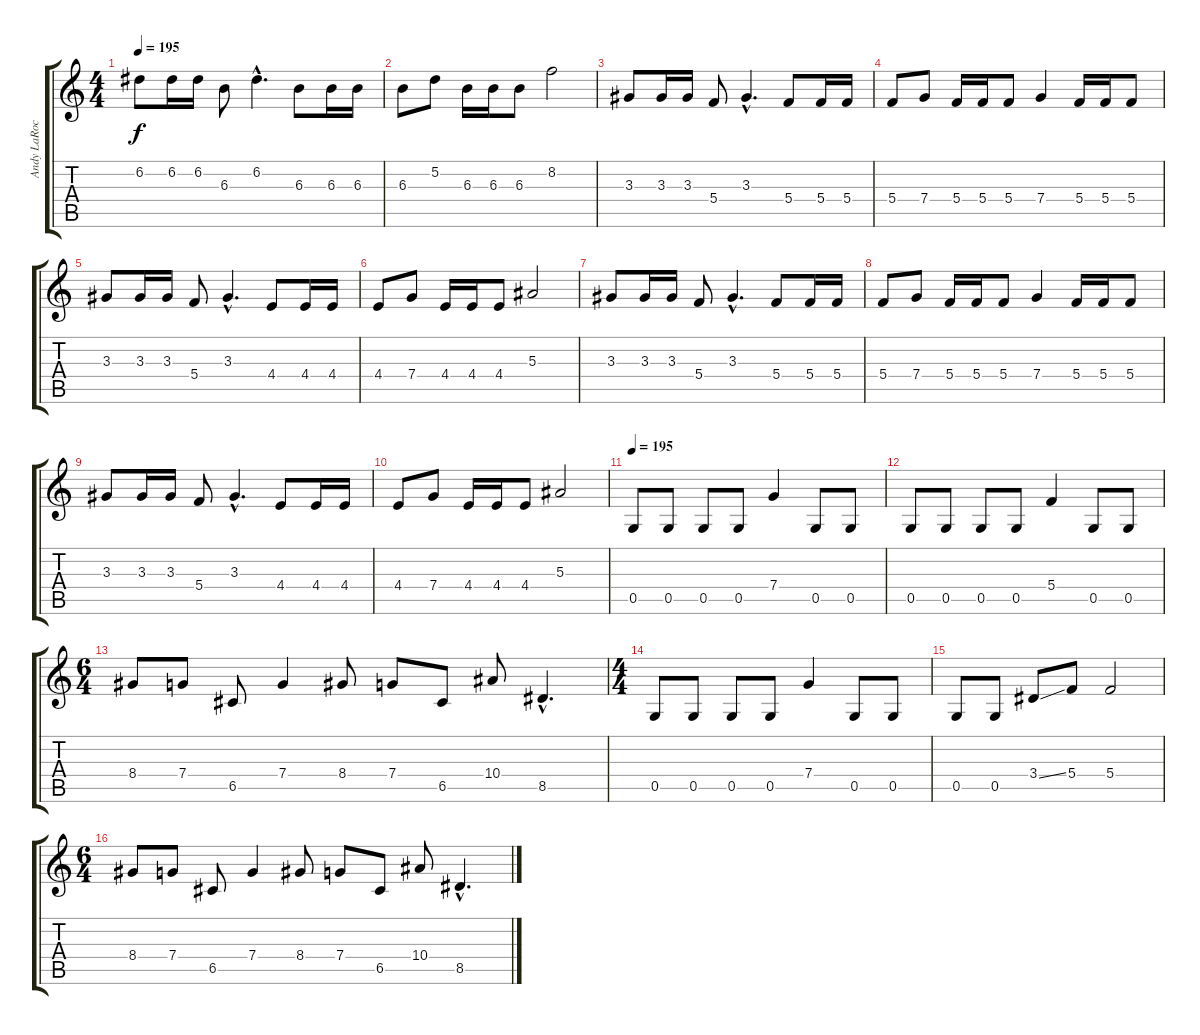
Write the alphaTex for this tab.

\track ("Andy LaRocque" "Andy LaRoc") {instrument distortionguitar}
\staff {score tabs}
\tuning (D4 A3 F3 C3 G2 D2) {hide}
\ts (4 4)
\tempo 195
\clef g2
\ks c
6.2.8{dy f} 6.2.16 6.2.16 6.3.8 6.2{hac}.4{d} 6.3.8 6.3.16 6.3.16 |
6.3.8 5.2.8 6.3.16 6.3.16 6.3.8 8.2.2 |
3.3.8 3.3.16 3.3.16 5.4.8 3.3{hac}.4{d} 5.4.8 5.4.16 5.4.16 |
5.4.8 7.4.8 5.4.16 5.4.16 5.4.8 7.4.4 5.4.16 5.4.16 5.4.8 |
3.3.8 3.3.16 3.3.16 5.4.8 3.3{hac}.4{d} 4.4.8 4.4.16 4.4.16 |
4.4.8 7.4.8 4.4.16 4.4.16 4.4.8 5.3.2 |
3.3.8 3.3.16 3.3.16 5.4.8 3.3{hac}.4{d} 5.4.8 5.4.16 5.4.16 |
5.4.8 7.4.8 5.4.16 5.4.16 5.4.8 7.4.4 5.4.16 5.4.16 5.4.8 |
3.3.8 3.3.16 3.3.16 5.4.8 3.3{hac}.4{d} 4.4.8 4.4.16 4.4.16 |
4.4.8 7.4.8 4.4.16 4.4.16 4.4.8 5.3.2 |
\tempo 195
0.5.8 0.5.8 0.5.8 0.5.8 7.4.4 0.5.8 0.5.8 |
0.5.8 0.5.8 0.5.8 0.5.8 5.4.4 0.5.8 0.5.8 |
\ts (6 4)
8.4.8 7.4.8 6.5.8 7.4.4 8.4.8 7.4.8 6.5.8 10.4.8 8.5{hac}.4{d} |
\ts (4 4)
0.5.8 0.5.8 0.5.8 0.5.8 7.4.4 0.5.8 0.5.8 |
0.5.8 0.5.8 3.4{ss}.8 5.4.8 5.4.2 |
\ts (6 4)
8.4.8 7.4.8 6.5.8 7.4.4 8.4.8 7.4.8 6.5.8 10.4.8 8.5{hac}.4{d}
